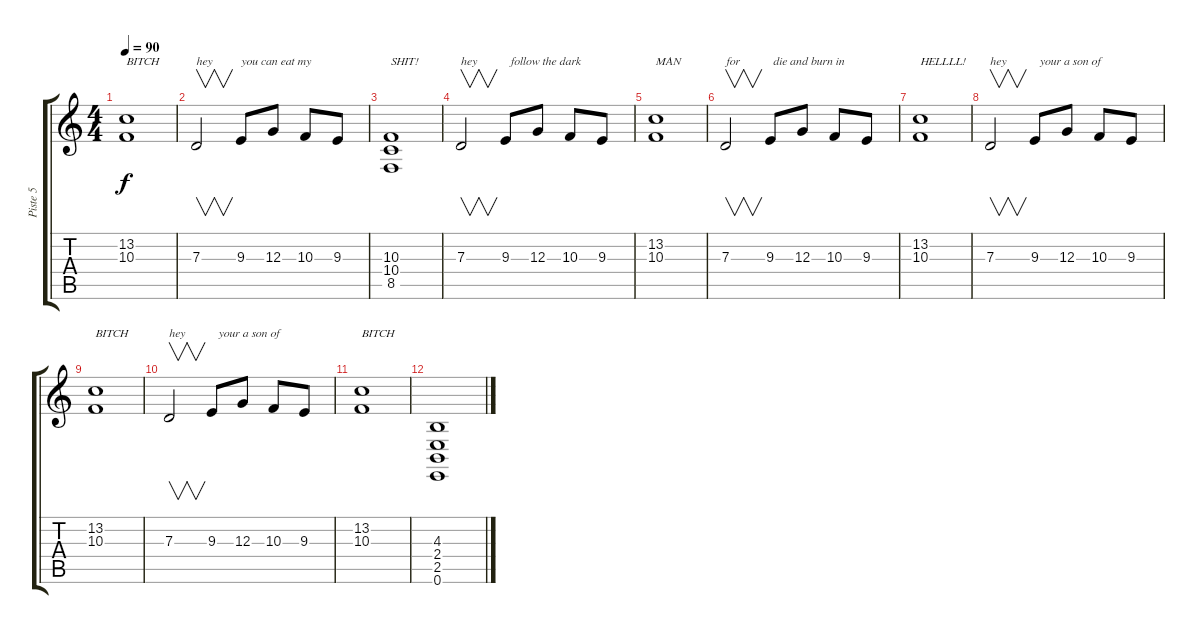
\track ("Piste 5" "Piste 5") {instrument musicbox}
\staff {score tabs}
\tuning (E4 B3 G3 D3 A2 E2) {hide}
\ts (4 4)
\tempo 90
\clef g2
\ks c
(13.2 10.3).1{txt "BITCH" dy f} |
7.3.2{v txt "hey "} 9.3.8{txt "you can eat my "} 12.3.8 10.3.8 9.3.8 |
(10.3 10.4 8.5).1{txt "SHIT!"} |
7.3.2{v txt "hey           follow the dark " instrument gunshot} 9.3.8 12.3.8 10.3.8 9.3.8 |
(13.2 10.3).1{txt "MAN"} |
7.3.2{v txt "for     "} 9.3.8{txt " die and burn in "} 12.3.8 10.3.8 9.3.8 |
(13.2 10.3).1{txt "HELLLL!"} |
7.3.2{v txt "hey           your a son of" instrument gunshot} 9.3.8 12.3.8 10.3.8 9.3.8 |
(13.2 10.3).1{txt "BITCH"} |
7.3.2{v txt "hey           your a son of" instrument gunshot} 9.3.8 12.3.8 10.3.8 9.3.8 |
(13.2 10.3).1{txt "BITCH"} |
(4.3 2.4 2.5 0.6).1
